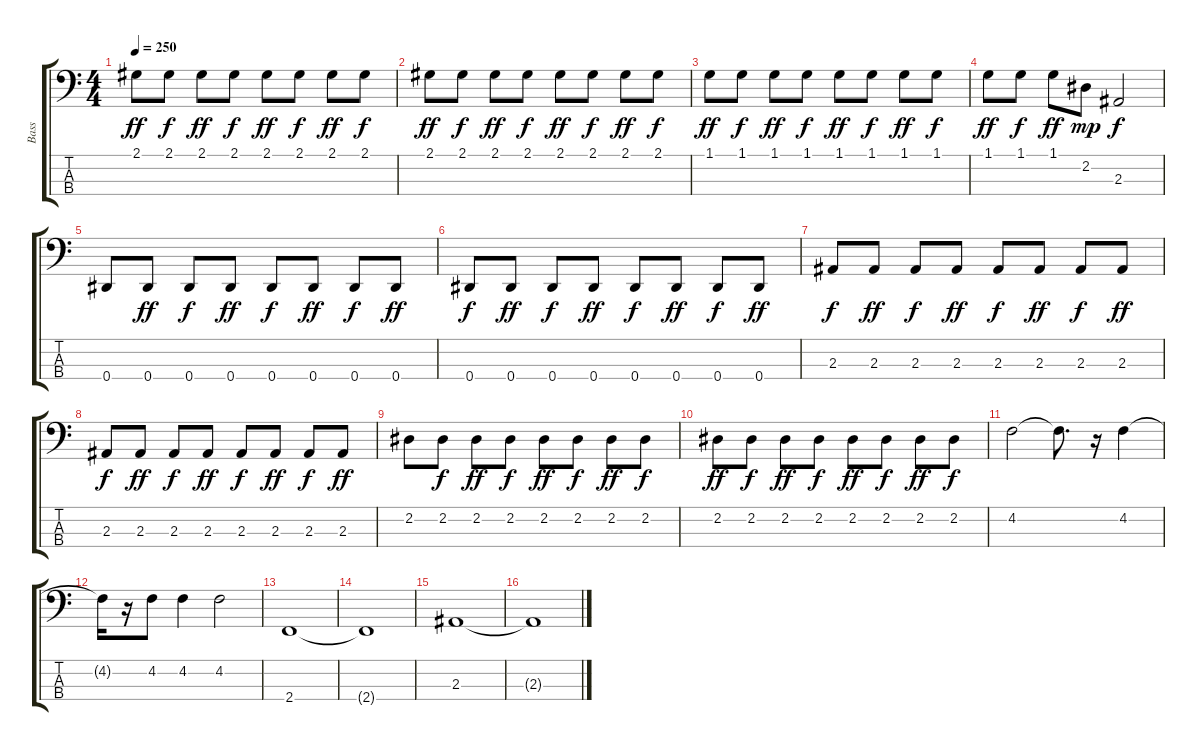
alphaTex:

\track ("Bass" "Bass") {instrument electricbasspick}
\staff {score tabs}
\tuning (Gb2 Db2 Ab1 Eb1) {hide}
\ts (4 4)
\tempo 250
\clef f4
\ks c
2.1.8{dy ff} 2.1.8{dy f} 2.1.8{dy ff} 2.1.8{dy f} 2.1.8{dy ff} 2.1.8{dy f} 2.1.8{dy ff} 2.1.8{dy f} |
2.1.8{dy ff} 2.1.8{dy f} 2.1.8{dy ff} 2.1.8{dy f} 2.1.8{dy ff} 2.1.8{dy f} 2.1.8{dy ff} 2.1.8{dy f} |
1.1.8{dy ff} 1.1.8{dy f} 1.1.8{dy ff} 1.1.8{dy f} 1.1.8{dy ff} 1.1.8{dy f} 1.1.8{dy ff} 1.1.8{dy f} |
1.1.8{dy ff} 1.1.8{dy f} 1.1.8{dy ff} 2.2.8{dy mp} 2.3.2{dy f} |
0.4.8 0.4.8{dy ff} 0.4.8{dy f} 0.4.8{dy ff} 0.4.8{dy f} 0.4.8{dy ff} 0.4.8{dy f} 0.4.8{dy ff} |
0.4.8{dy f} 0.4.8{dy ff} 0.4.8{dy f} 0.4.8{dy ff} 0.4.8{dy f} 0.4.8{dy ff} 0.4.8{dy f} 0.4.8{dy ff} |
2.3.8{dy f} 2.3.8{dy ff} 2.3.8{dy f} 2.3.8{dy ff} 2.3.8{dy f} 2.3.8{dy ff} 2.3.8{dy f} 2.3.8{dy ff} |
2.3.8{dy f} 2.3.8{dy ff} 2.3.8{dy f} 2.3.8{dy ff} 2.3.8{dy f} 2.3.8{dy ff} 2.3.8{dy f} 2.3.8{dy ff} |
2.2.8 2.2.8{dy f} 2.2.8{dy ff} 2.2.8{dy f} 2.2.8{dy ff} 2.2.8{dy f} 2.2.8{dy ff} 2.2.8{dy f} |
2.2.8{dy ff} 2.2.8{dy f} 2.2.8{dy ff} 2.2.8{dy f} 2.2.8{dy ff} 2.2.8{dy f} 2.2.8{dy ff} 2.2.8{dy f} |
4.2.2 4.2{t}.8{d} r.16 4.2.4 |
4.2{t}.16 r.16 4.2.8 4.2.4 4.2.2 |
2.4.1 |
2.4{t}.1 |
2.3.1 |
2.3{t}.1
